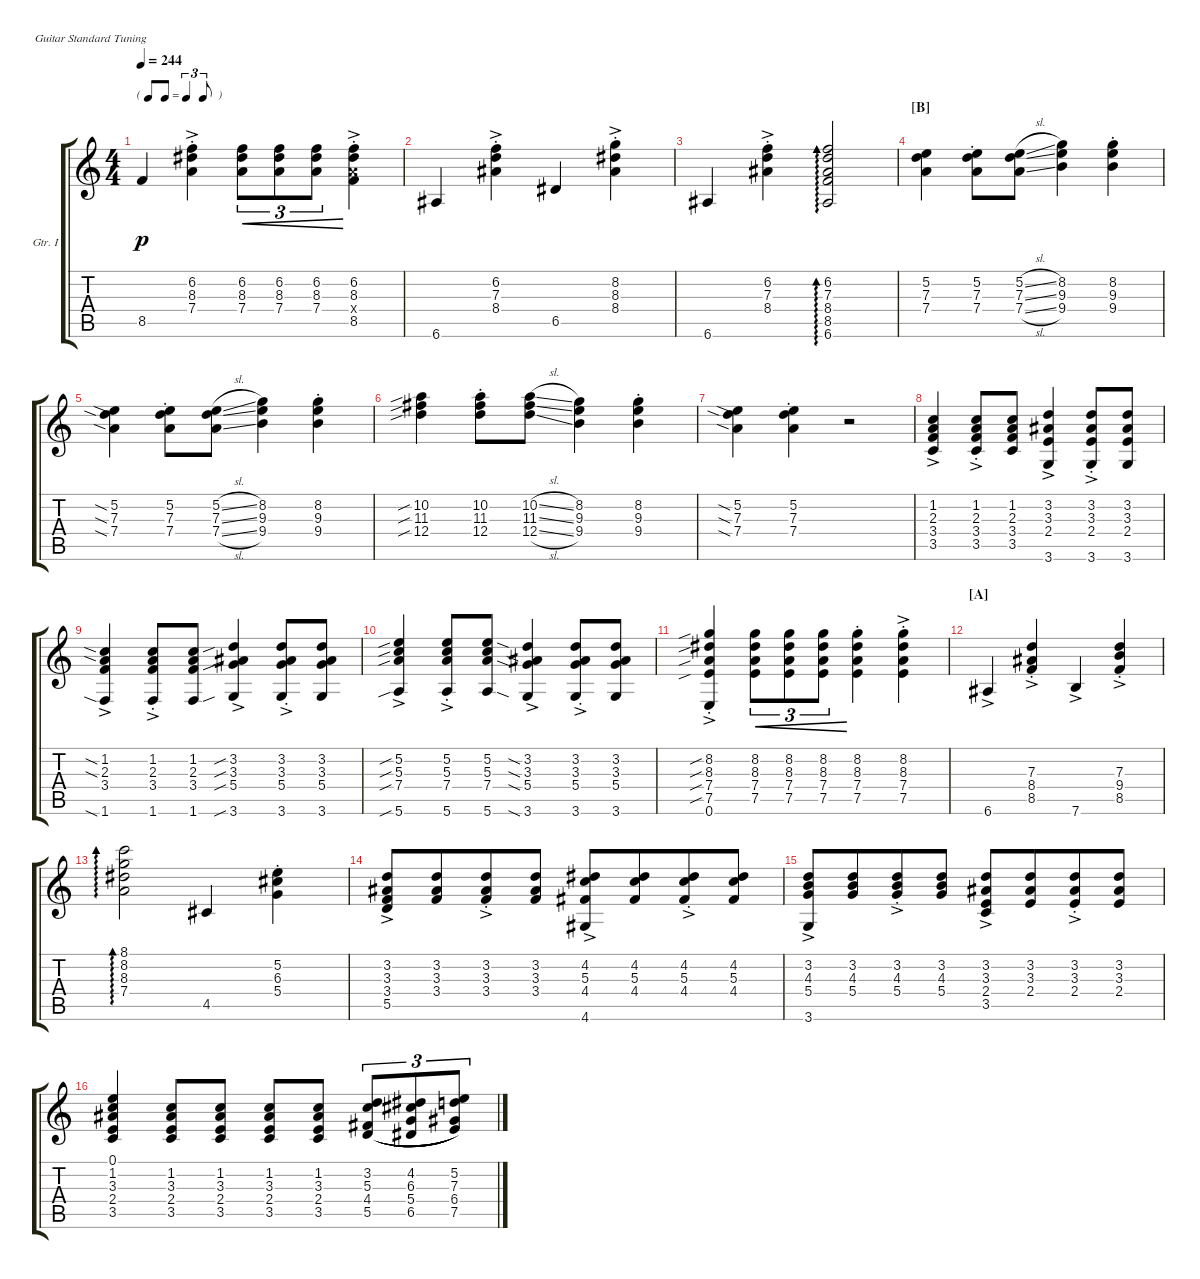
\defaultSystemsLayout 4
\bracketExtendMode groupsimilarinstruments
\firstSystemTrackNameOrientation horizontal
\otherSystemsTrackNameOrientation horizontal
\track ("Guitar I" "Gtr. I") {instrument acousticguitarsteel}
\staff {score tabs}
\tuning (E4 B3 G3 D3 A2 E2)
\ts (4 4)
\tf triplet8th
\tempo 244
\clef g2
\ks c
8.5.4{dy p} (8.3{ac st} 7.4{ac st} 6.2{ac st}).4 (8.3 7.4 6.2).8{tu (3 2) cre} (7.4 8.3 6.2).8{tu (3 2) cre} (8.3 7.4 6.2).8{tu (3 2) cre} (8.3{ac st} 8.5{ac st} 6.2{ac st} 7.4{x}).4 |
6.6.4 (6.2{ac st} 7.3{ac st} 8.4{ac st}).4 6.5.4 (8.2{ac st} 8.3{ac st} 8.4{ac st}).4 |
6.6.4 (6.2{ac st} 7.3{ac st} 8.4{ac st}).4 (7.3 8.4 8.5 6.6 6.2).2{ad 0} |
\section ("B" "")
(7.4 7.3 5.2).4 (5.2{st} 7.3{st} 7.4{st}).8 (7.4{sl} 7.3{sl} 5.2{sl}).8 (8.2 9.3 9.4).4 (8.2{st} 9.3{st} 9.4{st}).4 |
(7.4{sia} 7.3{sia} 5.2{sia}).4 (7.4{st} 7.3{st} 5.2{st}).8 (7.4{sl} 7.3{sl} 5.2{sl}).8 (8.2 9.3 9.4).4 (8.2{st} 9.3{st} 9.4{st}).4 |
(10.2{sib} 11.3{sib} 12.4{sib}).4 (12.4{st} 11.3{st} 10.2{st}).8 (12.4{sl} 11.3{sl} 10.2{sl}).8 (8.2 9.3 9.4).4 (8.2{st} 9.3{st} 9.4{st}).4 |
(7.4{sia} 7.3{sia} 5.2{sia}).4 (7.4{st} 7.3{st} 5.2{st}).4 r.2 |
(3.5{ac} 2.3 3.4 1.2).4 (3.5{ac st} 2.3{ac st} 3.4 1.2).8 (3.5 2.3 3.4 1.2).8 (3.6{ac} 3.3 2.4 3.2).4 (3.6{ac st} 3.3{ac st} 2.4{ac st} 3.2{ac st}).8 (3.6 3.3 2.4 3.2).8 |
(3.4 2.3{sia} 1.6{sia ac} 1.2{sia}).4 (3.4{ac st} 2.3{ac st} 1.6 1.2{ac st}).8 (3.4 2.3 1.6 1.2).8 (3.6{sib ac} 5.4{sib} 3.3{sib} 3.2{sib ac}).4 (3.6{ac st} 5.4{ac st} 3.3{ac st} 3.2).8 (3.6 5.4 3.3 3.2).8 |
(7.4{sib} 5.3{sib} 5.6{sib ac} 5.2{sib}).4 (5.3{ac st} 7.4{ac st} 5.6{ac st} 5.2{ac st}).8 (7.4 5.3 5.6 5.2).8 (3.6{sia ac} 5.4{sia} 3.3{sia} 3.2{sia}).4 (3.6{ac st} 5.4{ac st} 3.3{ac st} 3.2{ac st}).8 (3.6 5.4 3.3 3.2).8 |
(8.2{sib st} 8.3{sib st} 7.4{sib st} 7.5{sib st} 0.6{ac}).4 (8.2 8.3 7.4 7.5).8{tu (3 2) cre} (8.2 8.3 7.4 7.5).8{tu (3 2) cre} (8.2 8.3 7.4 7.5).8{tu (3 2) cre} (8.2{st} 8.3{st} 7.4{st} 7.5{st}).4 (8.2{ac st} 8.3{ac st} 7.4{ac st} 7.5{ac st}).4 |
\section ("A" "")
6.6{ac}.4 (8.5{ac st} 8.4{ac st} 7.3{ac st}).4 7.6{ac}.4 (8.5{ac st} 9.4{ac st} 7.3{ac st}).4 |
(7.4 8.3 8.2 8.1).2{ad 0} 4.5.4 (5.4{st} 6.3{st} 5.2{st}).4 |
(5.5{ac} 3.4 3.2 3.3).8 (3.4 3.2 3.3).8{beam merge} (3.4{ac st} 3.3{ac st} 3.2{ac st}).8 (3.2 3.3 3.4).8 (4.6{ac} 4.4 5.3 4.2).8 (4.4 5.3 4.2).8{beam merge} (4.2{ac st} 5.3{ac st} 4.4{ac st}).8 (4.4 5.3 4.2).8 |
(3.6{ac} 3.2 4.3 5.4).8 (5.4 4.3 3.2).8{beam merge} (5.4{ac st} 4.3{ac st} 3.2{ac st}).8 (5.4 4.3 3.2).8 (3.5{ac} 2.4 3.3 3.2).8 (2.4 3.3 3.2).8{beam merge} (2.4{ac st} 3.3{ac st} 3.2{ac st}).8 (2.4 3.3 3.2).8 |
(2.4 3.3 1.2 3.5 0.1).4 (2.4 3.3 1.2 3.5).8 (2.4 3.3 1.2 3.5).8 (2.4 3.3 1.2 3.5).8 (2.4 3.3 1.2 3.5).8 (5.5 4.4 5.3 3.2).8{tu (3 2) legatoorigin} (6.5 5.4 6.3 4.2).8{tu (3 2) legatoorigin} (7.5 6.4 7.3 5.2).8{tu (3 2)}
